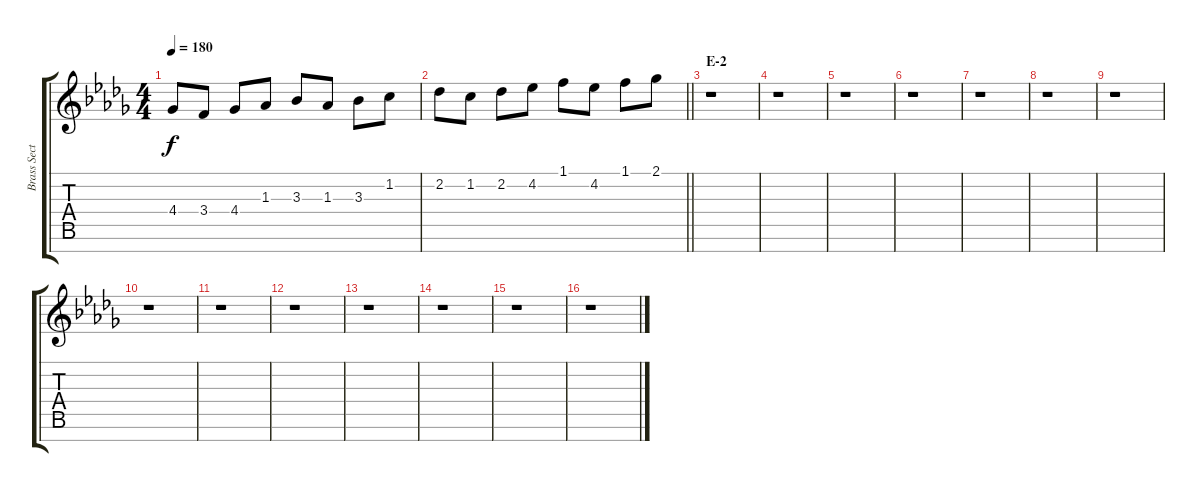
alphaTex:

\track ("Brass Section" "Brass Sect") {instrument brasssection}
\staff {score tabs}
\tuning (E5 B4 G4 D4 A3 E3 B2) {hide}
\ts (4 4)
\tempo 180
\clef g2
\ks db
4.4.8{dy f} 3.4.8 4.4.8 1.3.8 3.3.8 1.3.8 3.3.8 1.2.8 |
\barLineRight lightlight
2.2.8 1.2.8 2.2.8 4.2.8 1.1.8 4.2.8 1.1.8 2.1.8 |
\section ("" "E-2")
r.1 |
r.1 |
r.1 |
r.1 |
r.1 |
r.1 |
r.1 |
r.1 |
r.1 |
r.1 |
r.1 |
r.1 |
r.1 |
r.1
